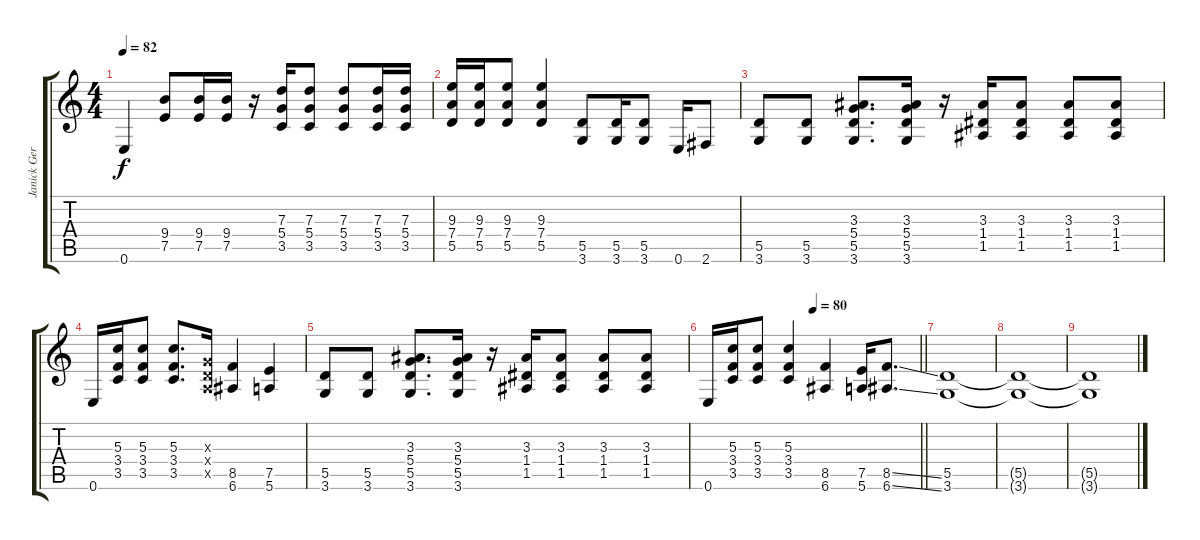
\track ("Janick Gers" "Janick Ger") {instrument distortionguitar}
\staff {score tabs}
\tuning (E4 B3 G3 D3 A2 E2) {hide}
\ts (4 4)
\tempo 82
\clef g2
\ks c
0.6.4{dy f} (9.4 7.5).8 (9.4 7.5).16 (9.4 7.5).16 r.16 (7.3 5.4 3.5).16 (7.3 5.4 3.5).8 (7.3 5.4 3.5).8 (7.3 5.4 3.5).16 (7.3 5.4 3.5).16 |
(9.3 7.4 5.5).16 (9.3 7.4 5.5).16 (9.3 7.4 5.5).8 (9.3 7.4 5.5).4 (5.5 3.6).8 (5.5 3.6).16 (5.5 3.6).8 0.6.16 2.6.8 |
(5.5 3.6).8 (5.5 3.6).8 (3.3 5.4 5.5 3.6).8{d} (3.3 5.4 5.5 3.6).16 r.16 (3.3 1.4 1.5).16 (3.3 1.4 1.5).8 (3.3 1.4 1.5).8 (3.3 1.4 1.5).8 |
0.6.16 (5.3 3.4 3.5).16 (5.3 3.4 3.5).8 (5.3 3.4 3.5).8{d} (0.3{x} 0.4{x} 0.5{x}).16 (8.5 6.6).4 (7.5 5.6).4 |
(5.5 3.6).8 (5.5 3.6).8 (3.3 5.4 5.5 3.6).8{d} (3.3 5.4 5.5 3.6).16 r.16 (3.3 1.4 1.5).16 (3.3 1.4 1.5).8 (3.3 1.4 1.5).8 (3.3 1.4 1.5).8 |
\tempo (80 0.5)
\barLineRight lightlight
0.6.16 (5.3 3.4 3.5).16 (5.3 3.4 3.5).8 (5.3 3.4 3.5).4 (8.5 6.6).4 (7.5 5.6).16 (8.5{ss} 6.6{ss}).8{d} |
(5.5 3.6).1 |
(5.5{t} 3.6{t}).1 |
(5.5{t} 3.6{t}).1
